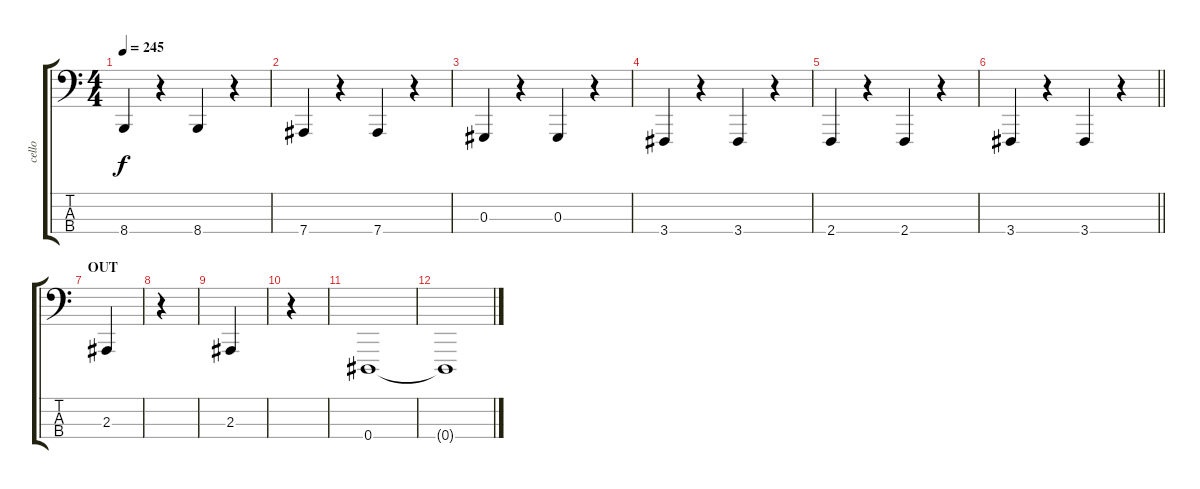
\track ("cello" "cello") {instrument cello}
\staff {score tabs}
\tuning (Gb2 Db2 Ab1 Eb1) {hide}
\ts (4 4)
\tempo 245
\clef f4
\ks c
8.4.4{dy f} r.4 8.4.4 r.4 |
7.4.4 r.4 7.4.4 r.4 |
0.3.4 r.4 0.3.4 r.4 |
3.4.4 r.4 3.4.4 r.4 |
2.4.4 r.4 2.4.4 r.4 |
\barLineRight lightlight
3.4.4 r.4 3.4.4 r.4 |
\section ("" "OUT")
2.3.4 |
r.4 |
2.3.4 |
r.4 |
0.4.1 |
0.4{t}.1
